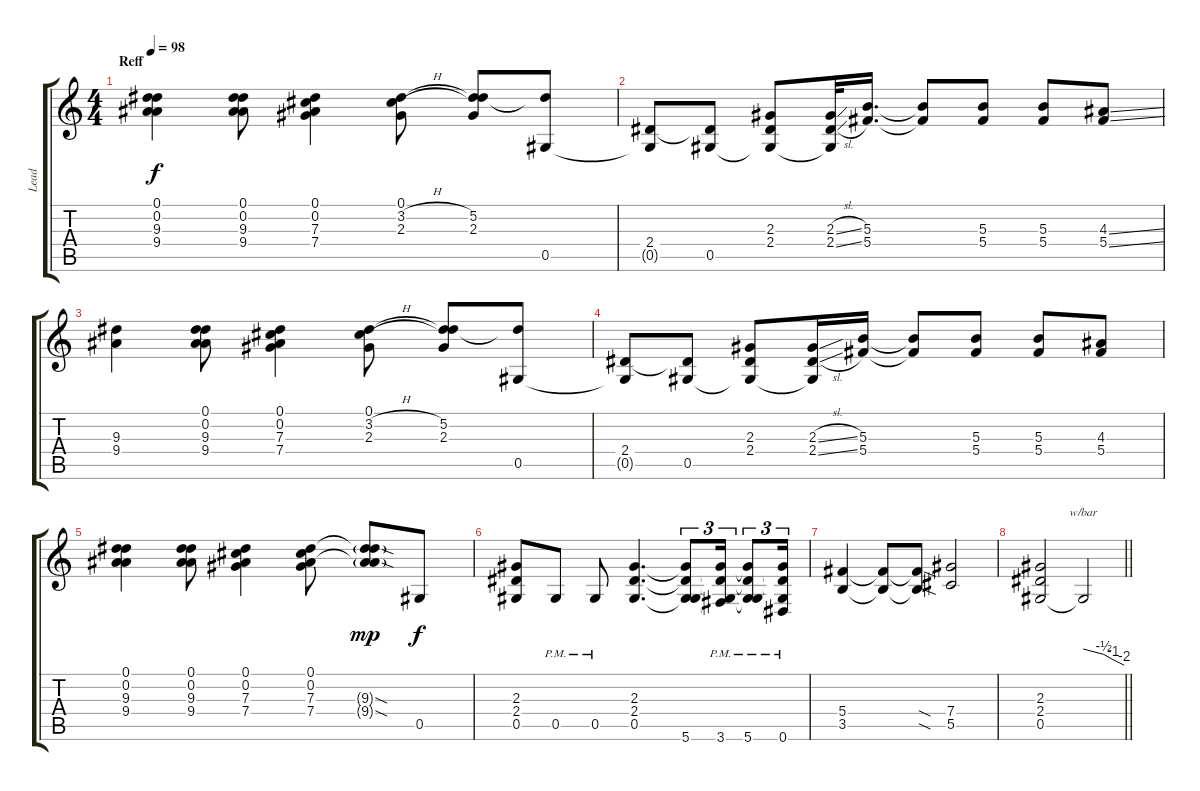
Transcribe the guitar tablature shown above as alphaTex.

\track ("Lead" "Lead") {instrument distortionguitar}
\staff {score tabs}
\tuning (Eb4 Bb3 Gb3 Db3 Ab2 Eb2) {hide}
\ts (4 4)
\section ("" "Reff")
\tempo 98
\clef g2
\ks c
(0.1 0.2 9.3 9.4).4{dy f} (0.1 0.2 9.3 9.4).8 (0.1 0.2 7.3 7.4).4 (0.1 3.2{h} 2.3).8 (0.1{t} 5.2 2.3).8 (5.2{t} 0.5).8 |
(2.4 0.5{t}).8 (2.4{t} 0.5).8 (2.3 2.4 0.5{t}).8 (2.3{sl} 2.4{sl} 0.5{t}).32 (5.3 5.4).16{d} (5.3{t} 5.4{t}).8 (5.3 5.4).8 (5.3 5.4).8 (4.3{ss} 5.4{ss}).8 |
(9.3 9.4).4 (0.1 0.2 9.3 9.4).8 (0.1 0.2 7.3 7.4).4 (0.1 3.2{h} 2.3).8 (0.1{t} 5.2 2.3).8 (5.2{t} 0.5).8 |
(2.4 0.5{t}).8 (2.4{t} 0.5).8 (2.3 2.4 0.5{t}).8 (2.3{sl} 2.4{sl} 0.5{t}).16 (5.3 5.4).16 (5.3{t} 5.4{t}).8 (5.3 5.4).8 (5.3 5.4).8 (4.3 5.4).8 |
(0.1 0.2 9.3 9.4).4 (0.1 0.2 9.3 9.4).8 (0.1 0.2 7.3 7.4).4 (0.1 0.2 7.3 7.4).8 (0.1{t} 0.2{t} 9.3{sod g} 9.4{sod g}).8{dy mp} 0.5.8{dy f} |
(2.3 2.4 0.5).8 0.5{pm}.8 0.5{pm}.8 (2.3 2.4 0.5).4{d} (2.3{t} 2.4{t} 0.5{t} 5.6).8{tu (3 2)} (2.3{t} 2.4{t} 0.5{t} 3.6{pm}).16{tu (3 2)} (2.3{t} 2.4{t} 0.5{t} 5.6{pm}).8{tu (3 2)} (2.3{t} 2.4{t} 0.5{t} 0.6{pm}).16{tu (3 2)} |
(5.4 3.5).4 (5.4{t} 3.5{t}).8 (5.4{sod t} 3.5{sod t}).8 (7.4 5.5).2 |
\barLineRight lightlight
(2.3 2.4 0.5).2 0.5{t}.2{tbe (custom default 0 0 30 -2 44 -4 60 -8)}
